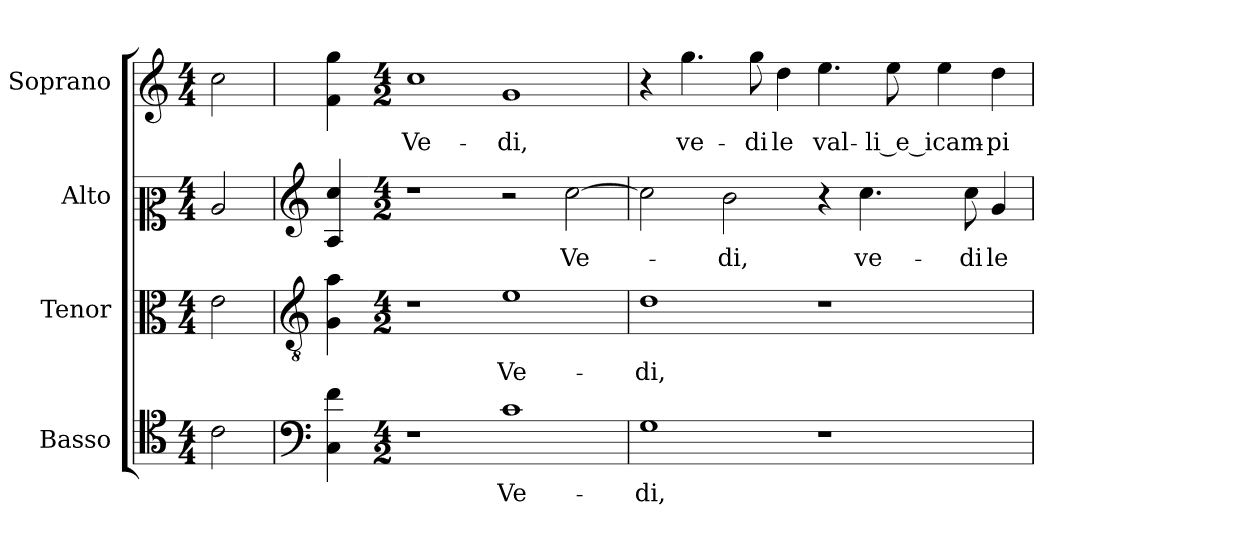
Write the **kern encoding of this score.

**kern	**text	**kern	**text	**kern	**text	**kern	**text
*part4	*part4	*part3	*part3	*part2	*part2	*part1	*part1
*staff4	*staff4	*staff3	*staff3	*staff2	*staff2	*staff1	*staff1
*I"Basso	*	*I"Tenor	*	*I"Alto	*	*I"Soprano	*
*	*	*I'T.	*	*I'A.	*	*I'Sop.	*
!!LO:PB:g=z
*clefC4	*	*clefC3	*	*clefC2	*	*clefG2	*
*	*	*ITrd7c12	*	*	*	*	*
*k[]	*	*k[]	*	*k[]	*	*k[]	*
*C:	*	*C:	*	*C:	*	*C:	*
*M4/4	*	*M4/4	*	*M4/4	*	*M4/4	*
=1	=1	=1	=1	=1	=1	=1	=1
!LO:N:head=open	!	!LO:N:head=open	!	!LO:N:head=open	!	!LO:N:head=open	!
2ci\	.	2Ei\	.	2ci/	.	2cci\	.
=2	=2	=2	=2	=2	=2	=2	=2
*clefF4	*	*clefGv2	*	*clefG2	*	*	*
4Ci\ 4fi	.	4GGi\ 4Ai	.	4Ai/ 4cci	.	4fi\ 4ggi	.
=3-	=3-	=3-	=3-	=3-	=3-	=3-	=3-
*M4/2	*	*M4/2	*	*M4/2	*	*M4/2	*
!	!	!	!	!	!	!	!LO:LY:b:color=#000000
1r	.	1r	.	1r	.	1cci	Ve-
!	!LO:LY:b:color=#000000	!	!	!	!	!	!
!	!	!	!LO:LY:b:color=#000000	!	!	!	!
!	!	!	!	!	!	!	!LO:LY:b:color=#000000
1ci	Ve-	1Ei	Ve-	2r	.	1gi	-di,
!	!	!	!	!	!LO:LY:b:color=#000000	!	!
.	.	.	.	[>2cci\	Ve-	.	.
=4	=4	=4	=4	=4	=4	=4	=4
!	!LO:LY:b:color=#000000	!	!	!	!	!	!
!	!	!	!LO:LY:b:color=#000000	!	!	!	!
1Gi	-di,	1Di	-di,	2cci\]	.	4r	.
!	!	!	!	!	!	!	!LO:LY:b:color=#000000
.	.	.	.	.	.	4.ggi\	ve-
!	!	!	!	!	!LO:LY:b:color=#000000	!	!
.	.	.	.	2bi\	-di,	.	.
!	!	!	!	!	!	!	!LO:LY:b:color=#000000
.	.	.	.	.	.	8ggi\	-di
!	!	!	!	!	!	!	!LO:LY:b:color=#000000
.	.	.	.	.	.	4ddi\	le
!	!	!	!	!	!	!	!LO:LY:b:color=#000000
1r	.	1r	.	4r	.	4.eei\	val-
!	!	!	!	!	!LO:LY:b:color=#000000	!	!
.	.	.	.	4.cci\	ve-	.	.
!	!	!	!	!	!	!	!LO:LY:b:color=#000000
.	.	.	.	.	.	8eei\	-li_e_i
!	!	!	!	!	!	!	!LO:LY:b:color=#000000
.	.	.	.	.	.	4eei\	cam-
!	!	!	!	!	!LO:LY:b:color=#000000	!	!
.	.	.	.	8cci\	-di	.	.
!	!	!	!	!	!LO:LY:b:color=#000000	!	!
!	!	!	!	!	!	!	!LO:LY:b:color=#000000
.	.	.	.	4gi/	le	4ddi\	-pi
=	=	=	=	=	=	=	=
*-	*-	*-	*-	*-	*-	*-	*-
